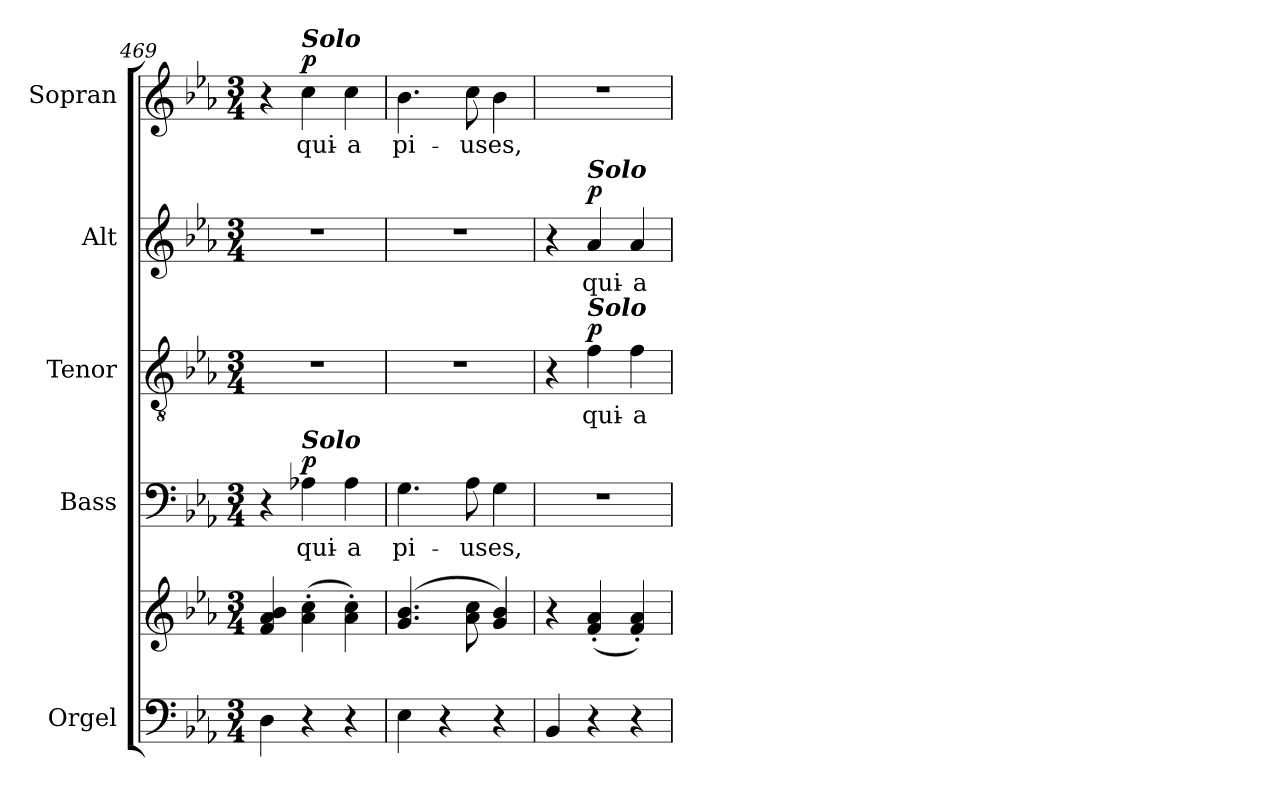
**kern	**kern	**kern	**text	**dynam	**kern	**text	**dynam	**kern	**text	**dynam	**kern	**text	**dynam
*part5	*part5	*part4	*part4	*part4	*part3	*part3	*part3	*part2	*part2	*part2	*part1	*part1	*part1
*staff6	*staff5	*staff4	*staff4	*staff4	*staff3	*staff3	*staff3	*staff2	*staff2	*staff2	*staff1	*staff1	*staff1
*I"Orgel	*	*I"Bass	*	*	*I"Tenor	*	*	*I"Alt	*	*	*I"Sopran	*	*
*I'Org.	*	*I'B.	*	*	*I'T.	*	*	*I'A.	*	*	*I'S.	*	*
*clefF4	*clefG2	*clefF4	*	*	*clefGv2	*	*	*clefG2	*	*	*clefG2	*	*
*k[b-e-a-]	*k[b-e-a-]	*k[b-e-a-]	*	*	*k[b-e-a-]	*	*	*k[b-e-a-]	*	*	*k[b-e-a-]	*	*
*E-:	*E-:	*E-:	*	*	*E-:	*	*	*E-:	*	*	*E-:	*	*
*M3/4	*M3/4	*M3/4	*	*	*M3/4	*	*	*M3/4	*	*	*M3/4	*	*
=469	=469	=469	=469	=469	=469	=469	=469	=469	=469	=469	=469	=469	=469
4D\	4f/ 4a-/ 4b-/	4r	.	.	2.r	.	.	2.r	.	.	4r	.	.
!	!	!	!	!	!	!	!	!	!	!	!LO:TX:a:Bi:t=Solo	!	!
!	!	!LO:TX:a:Bi:t=Solo	!	!	!	!	!	!	!	!	!	!	!
!	!	!	!LO:LY:b	!LO:DY:a	!	!	!	!	!	!	!	!LO:LY:b	!LO:DY:a
4r	(>4a-\'> 4cc\'>	4A-X\	qui-	p	.	.	.	.	.	.	4cc\	qui-	p
!	!	!	!LO:LY:b	!	!	!	!	!	!	!	!	!LO:LY:b	!
4r	4a-\'> 4cc\'>)	4A-\	-a	.	.	.	.	.	.	.	4cc\	-a	.
=470	=470	=470	=470	=470	=470	=470	=470	=470	=470	=470	=470	=470	=470
!	!	!	!LO:LY:b	!	!	!	!	!	!	!	!	!LO:LY:b	!
4E-\	(4.g/ 4.b-/	4.G\	pi-	.	2.r	.	.	2.r	.	.	4.b-\	pi-	.
4r	.	.	.	.	.	.	.	.	.	.	.	.	.
!	!	!	!LO:LY:b	!	!	!	!	!	!	!	!	!LO:LY:b	!
.	8a-\ 8cc\	8A-\	-us	.	.	.	.	.	.	.	8cc\	-us	.
!	!	!	!LO:LY:b	!	!	!	!	!	!	!	!	!LO:LY:b	!
4r	4g/ 4b-/)	4G\	es,	.	.	.	.	.	.	.	4b-\	es,	.
=471	=471	=471	=471	=471	=471	=471	=471	=471	=471	=471	=471	=471	=471
4BB-/	4r	2.r	.	.	4r	.	.	4r	.	.	2.r	.	.
!	!	!	!	!	!	!	!	!LO:TX:a:Bi:t=Solo	!	!	!	!	!
!	!	!	!	!	!LO:TX:a:Bi:t=Solo	!	!	!	!	!	!	!	!
!	!	!	!	!	!	!LO:LY:b	!LO:DY:a	!	!LO:LY:b	!LO:DY:a	!	!	!
4r	(<4f/'< 4a-/'<	.	.	.	4f\	qui-	p	4a-/	qui-	p	.	.	.
!	!	!	!	!	!	!LO:LY:b	!	!	!LO:LY:b	!	!	!	!
4r	4f/'< 4a-/'<)	.	.	.	4f\	-a	.	4a-/	-a	.	.	.	.
=	=	=	=	=	=	=	=	=	=	=	=	=	=
*-	*-	*-	*-	*-	*-	*-	*-	*-	*-	*-	*-	*-	*-
